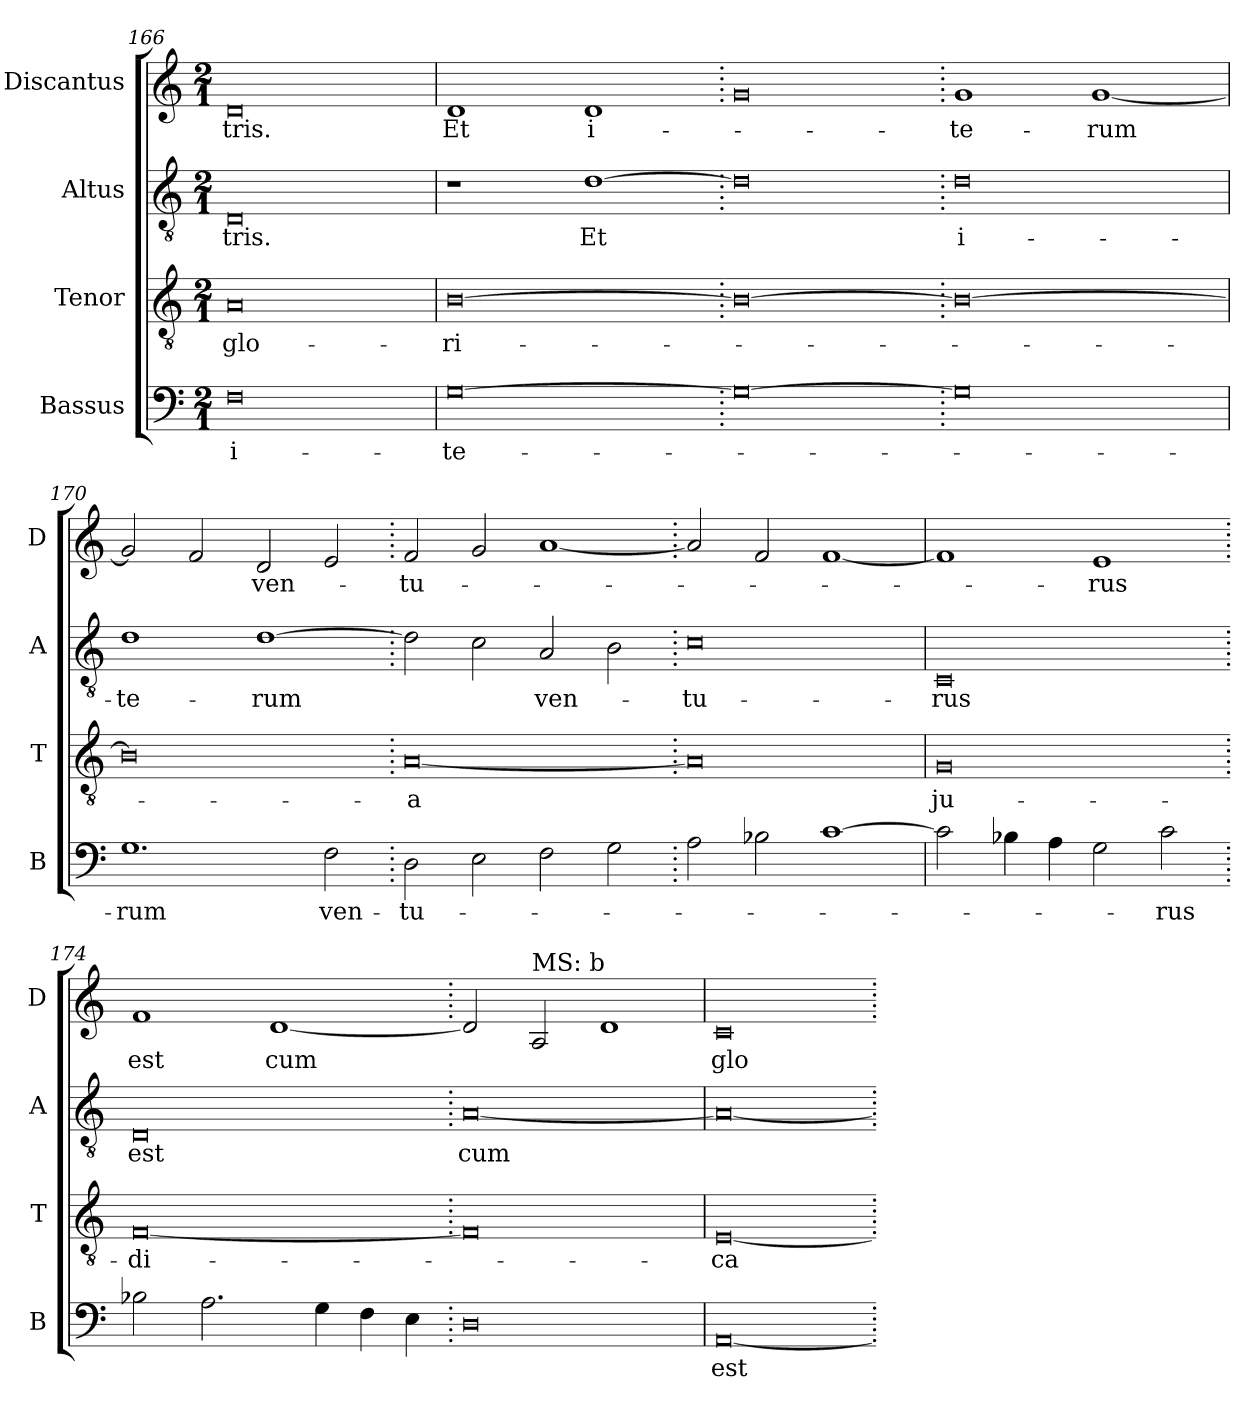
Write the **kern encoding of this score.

**kern	**text	**kern	**text	**kern	**text	**kern	**text
*part4	*part4	*part3	*part3	*part2	*part2	*part1	*part1
*staff4	*staff4	*staff3	*staff3	*staff2	*staff2	*staff1	*staff1
*I"Bassus	*	*I"Tenor	*	*I"Altus	*	*I"Discantus	*
*I'B	*	*I'T	*	*I'A	*	*I'D	*
*clefF4	*	*clefGv2	*	*clefGv2	*	*clefG2	*
*k[]	*	*k[]	*	*k[]	*	*k[]	*
*M2/1	*	*M2/1	*	*M2/1	*	*M2/1	*
=166	=166	=166	=166	=166	=166	=166	=166
0F	i-	0A	glo-	0D	-tris.	0d	-tris.
=167	=167	=167	=167	=167	=167	=167	=167
[0G	-te-	[0B	-ri-	1r	.	1d	Et
.	.	.	.	[1d	Et	1d	i-
=168.	=168.	=168.	=168.	=168.	=168.	=168.	=168.
0G_	.	0B_	.	0d]	.	0g	.
=169.	=169.	=169.	=169.	=169.	=169.	=169.	=169.
0G]	.	0B_	.	0d	i-	1g	-te-
.	.	.	.	.	.	[1g	-rum
=170	=170	=170	=170	=170	=170	=170	=170
1.G	-rum	0B]	.	1d	-te-	2g]	.
.	.	.	.	.	.	2f	.
.	.	.	.	[1d	-rum	2d	ven-
2F	ven-	.	.	.	.	2e	.
=171.	=171.	=171.	=171.	=171.	=171.	=171.	=171.
2D	-tu-	[0A	-a	2d]	.	2f	-tu-
2E	.	.	.	2c	.	2g	.
2F	.	.	.	2A	ven-	[1a	.
2G	.	.	.	2B	.	.	.
=172.	=172.	=172.	=172.	=172.	=172.	=172.	=172.
2A	.	0A]	.	0c	-tu-	2a]	.
2B-X	.	.	.	.	.	2f	.
[1c	.	.	.	.	.	[1f	.
=173	=173	=173	=173	=173	=173	=173	=173
2c]	.	0G	ju-	0C	-rus	1f]	.
4B-X	.	.	.	.	.	.	.
4A	.	.	.	.	.	.	.
2G	.	.	.	.	.	1e	-rus
2c	-rus	.	.	.	.	.	.
=174.	=174.	=174.	=174.	=174.	=174.	=174.	=174.
2B-X	.	[0F	-di-	0D	est	1f	est
2.A	.	.	.	.	.	.	.
.	.	.	.	.	.	[1d	cum
4G	.	.	.	.	.	.	.
4F	.	.	.	.	.	.	.
4E	.	.	.	.	.	.	.
=175.	=175.	=175.	=175.	=175.	=175.	=175.	=175.
0D	.	0F]	.	[0A	cum	2d]	.
!	!	!	!	!	!	!LO:TX:a:t=MS&colon; b	!
.	.	.	.	.	.	2A	.
.	.	.	.	.	.	1d	.
=176	=176	=176	=176	=176	=176	=176	=176
[0AA	est	[0E	-ca-	0A_	.	0c	glo-
=.	=.	=.	=.	=.	=.	=.	=.
*-	*-	*-	*-	*-	*-	*-	*-
